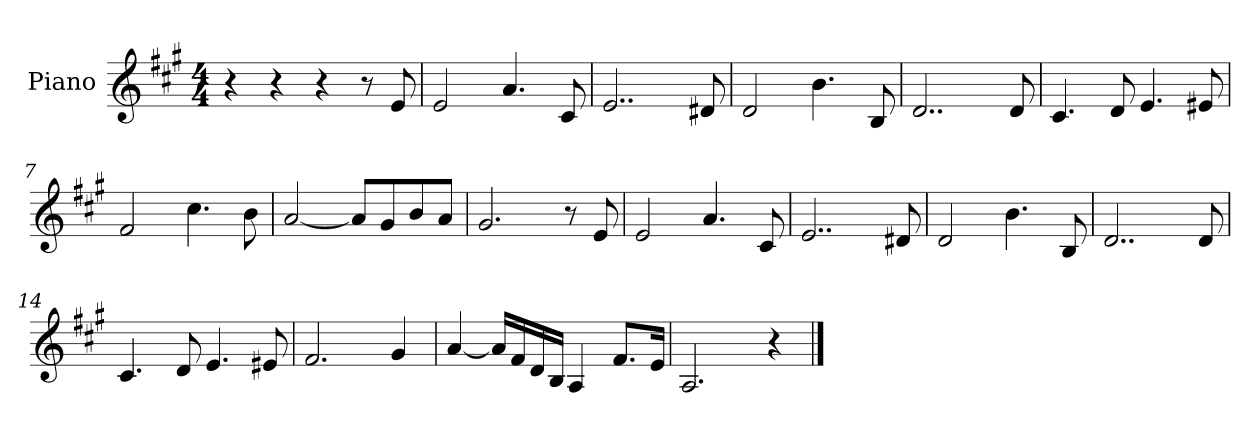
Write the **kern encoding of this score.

**kern
*part1
*staff1
*I"Piano
*I'Pno.
*clefG2
*k[f#c#g#]
*M4/4
=1
4r
4r
4r
8r
8e/
=2
2e/
4.a/
8c#/
=3
2..e/
8d#X/
=4
2d/
4.b\
8B/
=5
2..d/
8d/
=6
4.c#/
8d/
4.e/
8e#X/
=7
2f#/
4.cc#\
8b\
=8
[2a/
8a/L]
8g#/
8b/
8a/J
=9
2.g#/
8r
8e/
!!LO:LB:g=z
=10
2e/
4.a/
8c#/
=11
2..e/
8d#X/
=12
2d/
4.b\
8B/
=13
2..d/
8d/
=14
4.c#/
8d/
4.e/
8e#X/
=15
2.f#/
4g#/
=16
[4a/
16a/LL]
16f#/
16d/
16B/JJ
4A/
8.f#/L
16e/Jk
=17
2.A/
4r
==
*-
